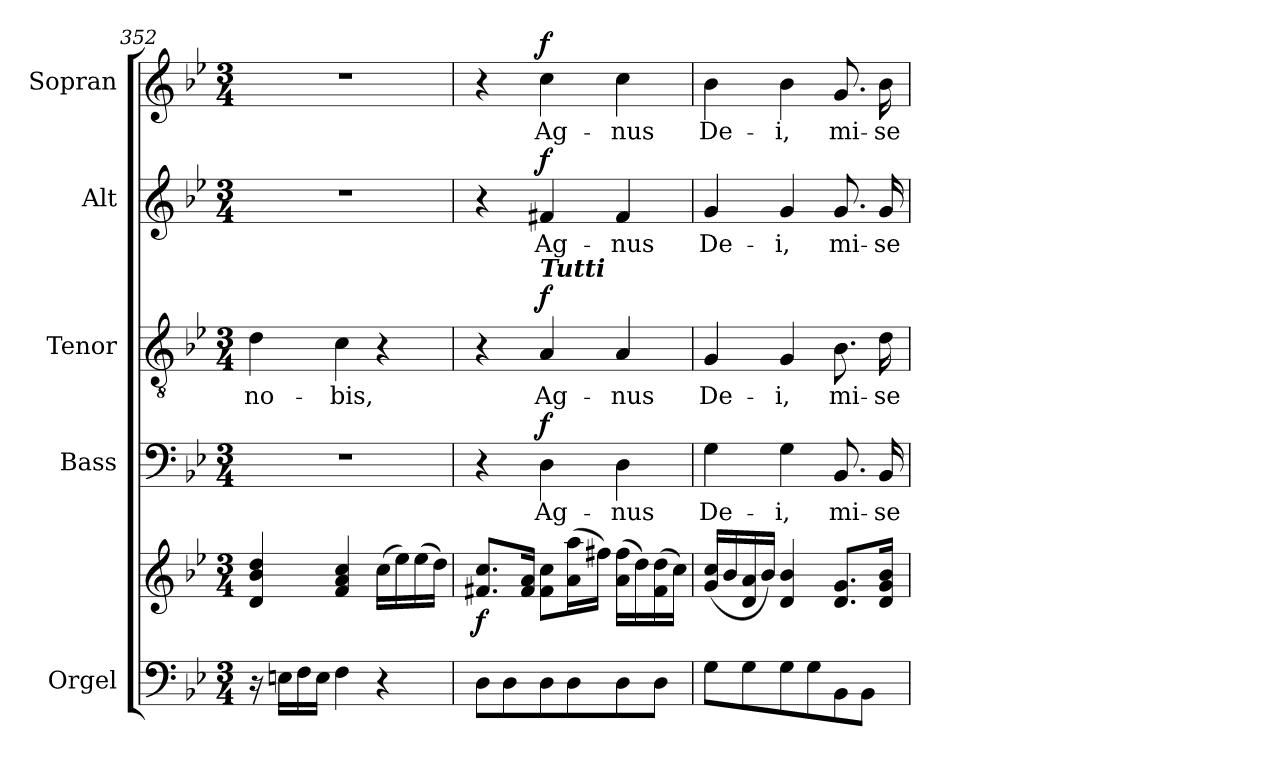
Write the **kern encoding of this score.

**kern	**kern	**dynam	**kern	**text	**dynam	**kern	**text	**dynam	**kern	**text	**dynam	**kern	**text	**dynam
*part5	*part5	*part5	*part4	*part4	*part4	*part3	*part3	*part3	*part2	*part2	*part2	*part1	*part1	*part1
*staff6	*staff5	*staff5/6	*staff4	*staff4	*staff4	*staff3	*staff3	*staff3	*staff2	*staff2	*staff2	*staff1	*staff1	*staff1
*I"Orgel	*	*	*I"Bass	*	*	*I"Tenor	*	*	*I"Alt	*	*	*I"Sopran	*	*
*I'Org.	*	*	*I'B.	*	*	*I'T.	*	*	*I'A.	*	*	*I'S.	*	*
*clefF4	*clefG2	*	*clefF4	*	*	*clefGv2	*	*	*clefG2	*	*	*clefG2	*	*
*k[b-e-]	*k[b-e-]	*	*k[b-e-]	*	*	*k[b-e-]	*	*	*k[b-e-]	*	*	*k[b-e-]	*	*
*B-:	*B-:	*	*B-:	*	*	*B-:	*	*	*B-:	*	*	*B-:	*	*
*M3/4	*M3/4	*	*M3/4	*	*	*M3/4	*	*	*M3/4	*	*	*M3/4	*	*
=352	=352	=352	=352	=352	=352	=352	=352	=352	=352	=352	=352	=352	=352	=352
!	!	!	!	!	!	!	!LO:LY:b	!	!	!	!	!	!	!
16r	4d/ 4b-/ 4dd/	.	2.r	.	.	4d\	no-	.	2.r	.	.	2.r	.	.
16En\LL	.	.	.	.	.	.	.	.	.	.	.	.	.	.
16F\	.	.	.	.	.	.	.	.	.	.	.	.	.	.
16E\JJ	.	.	.	.	.	.	.	.	.	.	.	.	.	.
!	!	!	!	!	!	!	!LO:LY:b	!	!	!	!	!	!	!
4F\	4f/ 4a/ 4cc/	.	.	.	.	4c\	-bis,	.	.	.	.	.	.	.
4r	(>16cc\LL	.	.	.	.	4r	.	.	.	.	.	.	.	.
.	16ee-\)	.	.	.	.	.	.	.	.	.	.	.	.	.
.	(>16ee-\	.	.	.	.	.	.	.	.	.	.	.	.	.
.	16dd\JJ)	.	.	.	.	.	.	.	.	.	.	.	.	.
!!LO:LB:g=z
=353	=353	=353	=353	=353	=353	=353	=353	=353	=353	=353	=353	=353	=353	=353
!	!	!LO:DY:b	!	!	!	!	!	!	!	!	!	!	!	!
8D\L	8.f#X/ 8.cc/L	f	4r	.	.	4r	.	.	4r	.	.	4r	.	.
8D\	.	.	.	.	.	.	.	.	.	.	.	.	.	.
.	16f#/ 16a/Jk	.	.	.	.	.	.	.	.	.	.	.	.	.
!	!	!	!	!	!	!LO:TX:a:Bi:t=Tutti	!	!	!	!	!	!	!	!
!	!	!	!	!LO:LY:b	!LO:DY:a	!	!LO:LY:b	!LO:DY:a	!	!LO:LY:b	!LO:DY:a	!	!LO:LY:b	!LO:DY:a
8D\	8f#\ 8cc\L	.	4D\	Ag-	f	4A/	Ag-	f	4f#X/	Ag-	f	4cc\	Ag-	f
8D\	(>16a\ 16aa\L	.	.	.	.	.	.	.	.	.	.	.	.	.
.	16ff#X\JJ)	.	.	.	.	.	.	.	.	.	.	.	.	.
!	!	!	!	!LO:LY:b	!	!	!LO:LY:b	!	!	!LO:LY:b	!	!	!LO:LY:b	!
8D\	(>16a\ 16ff#\LL	.	4D\	-nus	.	4A/	-nus	.	4f#/	-nus	.	4cc\	-nus	.
.	16dd\)	.	.	.	.	.	.	.	.	.	.	.	.	.
8D\J	(>16f#\ 16dd\	.	.	.	.	.	.	.	.	.	.	.	.	.
.	16cc\JJ)	.	.	.	.	.	.	.	.	.	.	.	.	.
=354	=354	=354	=354	=354	=354	=354	=354	=354	=354	=354	=354	=354	=354	=354
!	!	!	!	!LO:LY:b	!	!	!LO:LY:b	!	!	!LO:LY:b	!	!	!LO:LY:b	!
8G\L	(>16g/ 16cc/LL	.	4G\	De-	.	4G/	De-	.	4g/	De-	.	4b-\	De-	.
.	16b-/	.	.	.	.	.	.	.	.	.	.	.	.	.
8G\	16d/ 16a/	.	.	.	.	.	.	.	.	.	.	.	.	.
.	16b-/JJ)	.	.	.	.	.	.	.	.	.	.	.	.	.
!	!	!	!	!LO:LY:b	!	!	!LO:LY:b	!	!	!LO:LY:b	!	!	!LO:LY:b	!
8G\	4d/ 4b-/	.	4G\	-i,	.	4G/	-i,	.	4g/	-i,	.	4b-\	-i,	.
8G\	.	.	.	.	.	.	.	.	.	.	.	.	.	.
!	!	!	!	!LO:LY:b	!	!	!LO:LY:b	!	!	!LO:LY:b	!	!	!LO:LY:b	!
8BB-\	8.d/ 8.g/L	.	8.BB-/	mi-	.	8.B-\	mi-	.	8.g/	mi-	.	8.g/	mi-	.
8BB-\J	.	.	.	.	.	.	.	.	.	.	.	.	.	.
!	!	!	!	!LO:LY:b	!	!	!LO:LY:b	!	!	!LO:LY:b	!	!	!LO:LY:b	!
.	16d/ 16g/ 16b-/Jk	.	16BB-/	-se-	.	16d\	-se-	.	16g/	-se-	.	16b-\	-se-	.
=	=	=	=	=	=	=	=	=	=	=	=	=	=	=
*-	*-	*-	*-	*-	*-	*-	*-	*-	*-	*-	*-	*-	*-	*-
